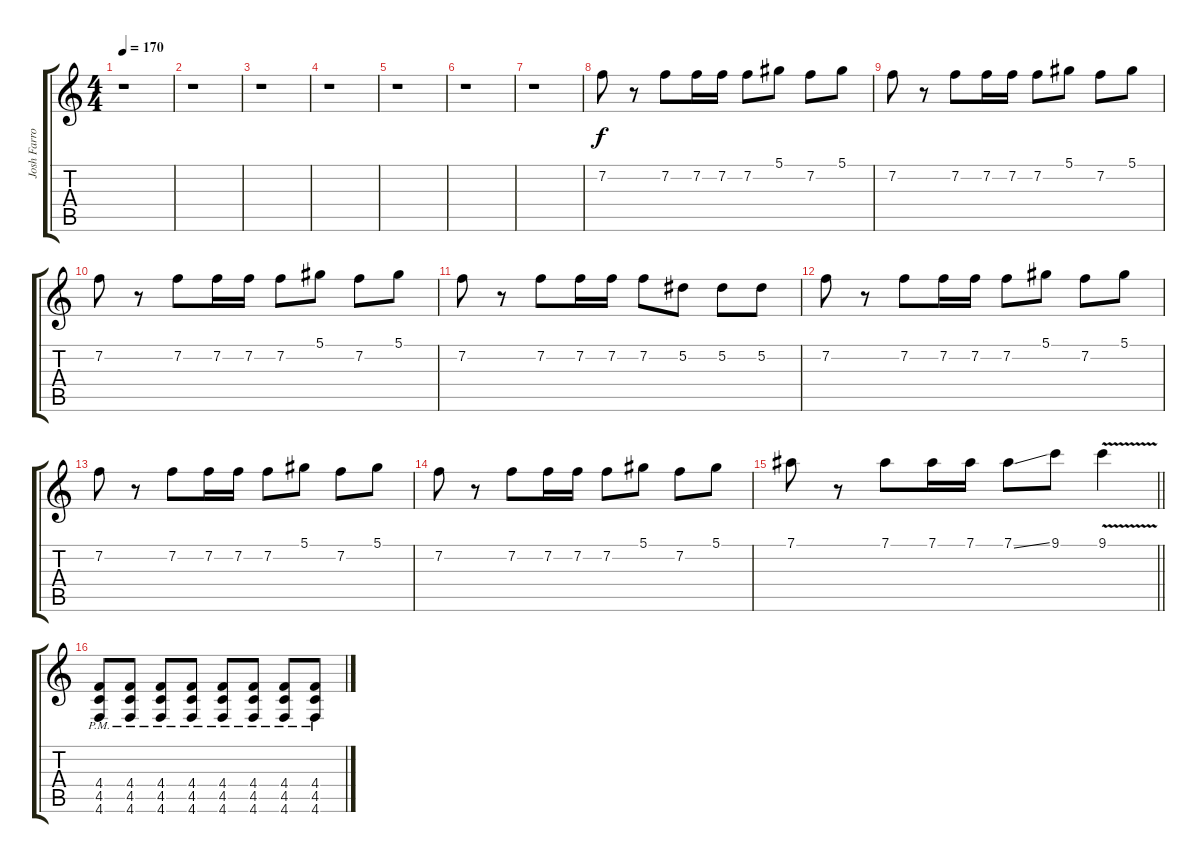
\track ("Josh Farro (Lead Guitar)" "Josh Farro") {instrument overdrivenguitar}
\staff {score tabs}
\tuning (Eb4 Bb3 Gb3 Db3 Ab2 Db2) {hide}
\ts (4 4)
\tempo 170
\clef g2
\ks c
r.1{dy ff} |
r.1 |
r.1 |
r.1 |
r.1 |
r.1 |
r.1 |
7.2.8{dy f} r.8 7.2.8 7.2.16 7.2.16 7.2.8 5.1.8 7.2.8 5.1.8 |
7.2.8 r.8 7.2.8 7.2.16 7.2.16 7.2.8 5.1.8 7.2.8 5.1.8 |
7.2.8 r.8 7.2.8 7.2.16 7.2.16 7.2.8 5.1.8 7.2.8 5.1.8 |
7.2.8 r.8 7.2.8 7.2.16 7.2.16 7.2.8 5.2.8 5.2.8 5.2.8 |
7.2.8 r.8 7.2.8 7.2.16 7.2.16 7.2.8 5.1.8 7.2.8 5.1.8 |
7.2.8 r.8 7.2.8 7.2.16 7.2.16 7.2.8 5.1.8 7.2.8 5.1.8 |
7.2.8 r.8 7.2.8 7.2.16 7.2.16 7.2.8 5.1.8 7.2.8 5.1.8 |
\barLineRight lightlight
7.1.8 r.8 7.1.8 7.1.16 7.1.16 7.1{ss}.8 9.1.8 9.1{v}.4 |
(4.4{pm} 4.5{pm} 4.6{pm}).8 (4.4{pm} 4.5{pm} 4.6{pm}).8 (4.4{pm} 4.5{pm} 4.6{pm}).8 (4.4{pm} 4.5{pm} 4.6{pm}).8 (4.4{pm} 4.5{pm} 4.6{pm}).8 (4.4{pm} 4.5{pm} 4.6{pm}).8 (4.4{pm} 4.5{pm} 4.6{pm}).8 (4.4{pm} 4.5{pm} 4.6{pm}).8
